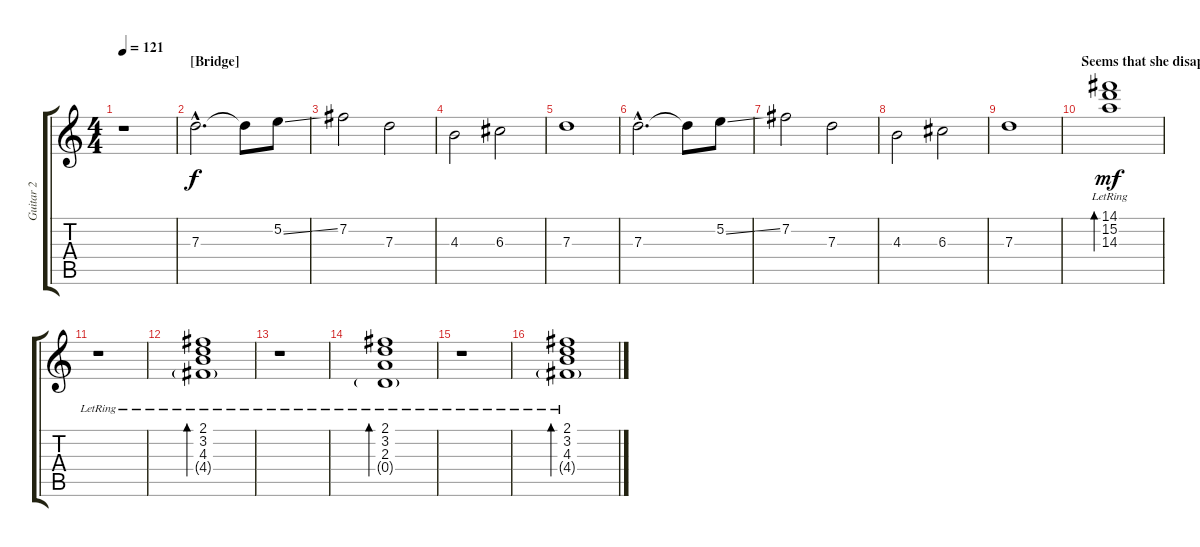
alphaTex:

\track ("Guitar 2" "Guitar 2") {instrument electricguitarclean}
\staff {score tabs}
\tuning (E4 B3 G3 D3 A2 D2) {hide}
\ts (4 4)
\tempo 121
\clef g2
\ks c
r.1{dy f} |
\section ("" "[Bridge]")
7.3{hac}.2{d} 7.3{t}.8 5.2{ss}.8 |
7.2.2 7.3.2 |
4.3.2 6.3.2 |
7.3.1 |
7.3{hac}.2{d} 7.3{t}.8 5.2{ss}.8 |
7.2.2 7.3.2 |
4.3.2 6.3.2 |
7.3.1 |
\section ("" "Seems that she disappeared...")
(14.1{lr} 15.2{lr} 14.3).1{bd 120 dy mf} |
r.1 |
(2.1{lr} 3.2{lr} 4.3{lr} 4.4{g}).1{bd 120} |
r.1 |
(2.1{lr} 3.2{lr} 2.3{lr} 0.4{g}).1{bd 120} |
r.1 |
(2.1{lr} 3.2{lr} 4.3{lr} 4.4{g}).1{bd 120}
